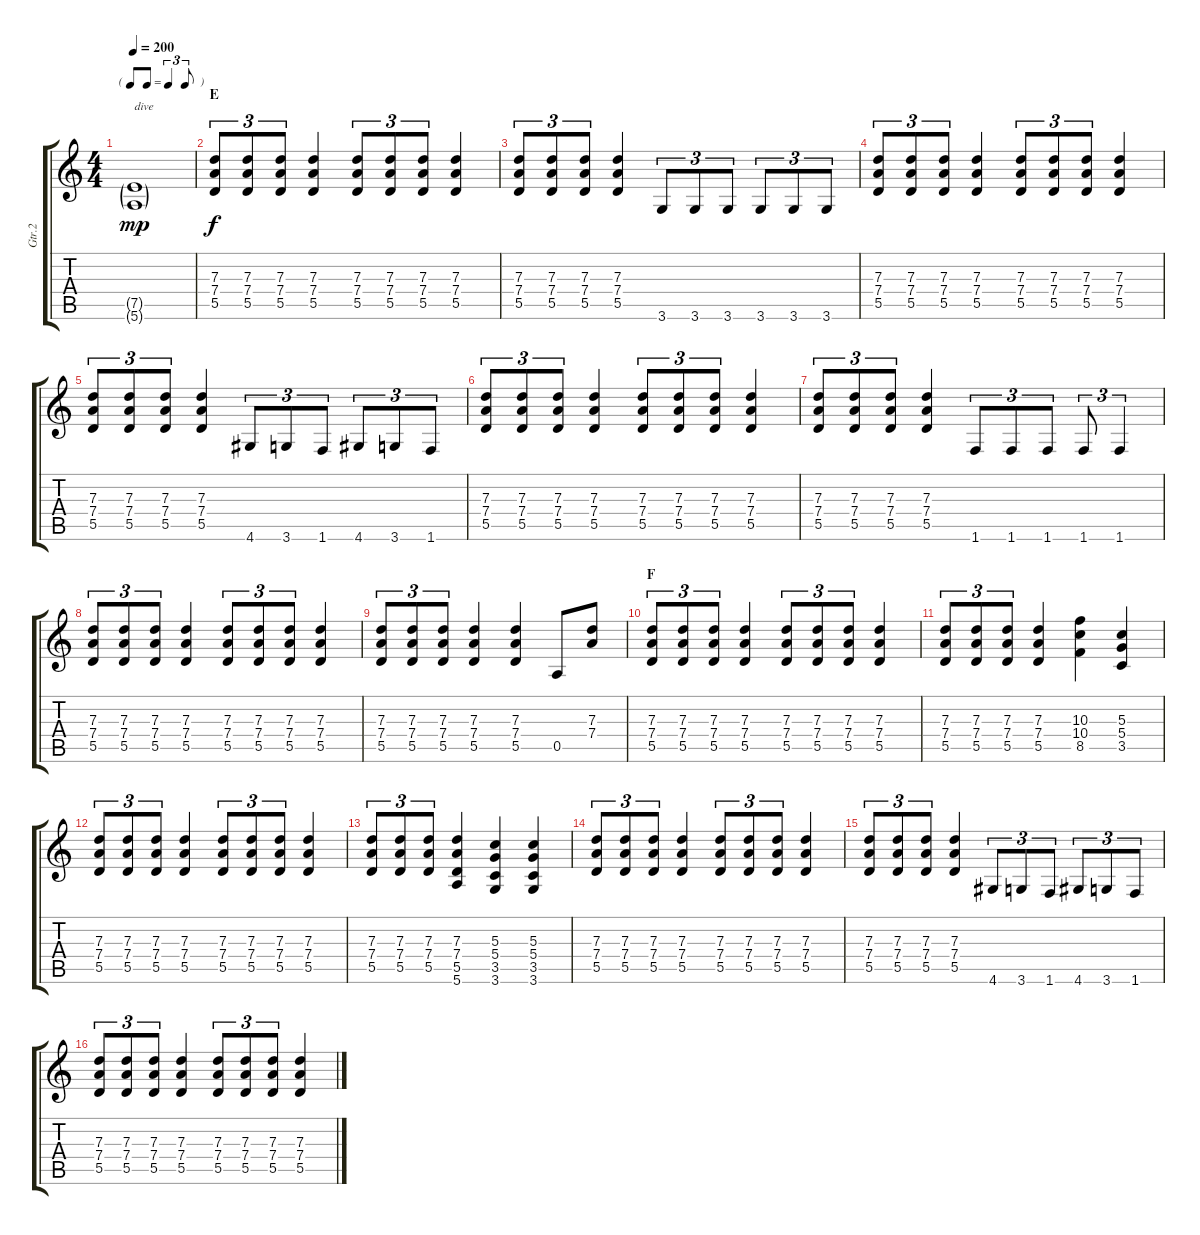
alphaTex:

\track ("Gtr.2" "Gtr.2") {instrument overdrivenguitar}
\staff {score tabs}
\tuning (E4 B3 G3 D3 A2 E2) {hide}
\ts (4 4)
\tf triplet8th
\tempo 200
\clef g2
\ks c
(7.5{g} 5.6{g}).1{txt "dive" dy mp} |
\section ("" "E")
(7.3 7.4 5.5).8{tu (3 2) dy f} (7.3 7.4 5.5).8{tu (3 2)} (7.3 7.4 5.5).8{tu (3 2)} (7.3 7.4 5.5).4 (7.3 7.4 5.5).8{tu (3 2)} (7.3 7.4 5.5).8{tu (3 2)} (7.3 7.4 5.5).8{tu (3 2)} (7.3 7.4 5.5).4 |
(7.3 7.4 5.5).8{tu (3 2)} (7.3 7.4 5.5).8{tu (3 2)} (7.3 7.4 5.5).8{tu (3 2)} (7.3 7.4 5.5).4 3.6.8{tu (3 2)} 3.6.8{tu (3 2)} 3.6.8{tu (3 2)} 3.6.8{tu (3 2)} 3.6.8{tu (3 2)} 3.6.8{tu (3 2)} |
(7.3 7.4 5.5).8{tu (3 2)} (7.3 7.4 5.5).8{tu (3 2)} (7.3 7.4 5.5).8{tu (3 2)} (7.3 7.4 5.5).4 (7.3 7.4 5.5).8{tu (3 2)} (7.3 7.4 5.5).8{tu (3 2)} (7.3 7.4 5.5).8{tu (3 2)} (7.3 7.4 5.5).4 |
(7.3 7.4 5.5).8{tu (3 2)} (7.3 7.4 5.5).8{tu (3 2)} (7.3 7.4 5.5).8{tu (3 2)} (7.3 7.4 5.5).4 4.6.8{tu (3 2)} 3.6.8{tu (3 2)} 1.6.8{tu (3 2)} 4.6.8{tu (3 2)} 3.6.8{tu (3 2)} 1.6.8{tu (3 2)} |
(7.3 7.4 5.5).8{tu (3 2)} (7.3 7.4 5.5).8{tu (3 2)} (7.3 7.4 5.5).8{tu (3 2)} (7.3 7.4 5.5).4 (7.3 7.4 5.5).8{tu (3 2)} (7.3 7.4 5.5).8{tu (3 2)} (7.3 7.4 5.5).8{tu (3 2)} (7.3 7.4 5.5).4 |
(7.3 7.4 5.5).8{tu (3 2)} (7.3 7.4 5.5).8{tu (3 2)} (7.3 7.4 5.5).8{tu (3 2)} (7.3 7.4 5.5).4 1.6.8{tu (3 2)} 1.6.8{tu (3 2)} 1.6.8{tu (3 2)} 1.6.8{tu (3 2)} 1.6.4{tu (3 2)} |
(7.3 7.4 5.5).8{tu (3 2)} (7.3 7.4 5.5).8{tu (3 2)} (7.3 7.4 5.5).8{tu (3 2)} (7.3 7.4 5.5).4 (7.3 7.4 5.5).8{tu (3 2)} (7.3 7.4 5.5).8{tu (3 2)} (7.3 7.4 5.5).8{tu (3 2)} (7.3 7.4 5.5).4 |
(7.3 7.4 5.5).8{tu (3 2)} (7.3 7.4 5.5).8{tu (3 2)} (7.3 7.4 5.5).8{tu (3 2)} (7.3 7.4 5.5).4 (7.3 7.4 5.5).4 0.5.8 (7.3 7.4).8 |
\section ("" "F")
(7.3 7.4 5.5).8{tu (3 2)} (7.3 7.4 5.5).8{tu (3 2)} (7.3 7.4 5.5).8{tu (3 2)} (7.3 7.4 5.5).4 (7.3 7.4 5.5).8{tu (3 2)} (7.3 7.4 5.5).8{tu (3 2)} (7.3 7.4 5.5).8{tu (3 2)} (7.3 7.4 5.5).4 |
(7.3 7.4 5.5).8{tu (3 2)} (7.3 7.4 5.5).8{tu (3 2)} (7.3 7.4 5.5).8{tu (3 2)} (7.3 7.4 5.5).4 (10.3 10.4 8.5).4 (5.3 5.4 3.5).4 |
(7.3 7.4 5.5).8{tu (3 2)} (7.3 7.4 5.5).8{tu (3 2)} (7.3 7.4 5.5).8{tu (3 2)} (7.3 7.4 5.5).4 (7.3 7.4 5.5).8{tu (3 2)} (7.3 7.4 5.5).8{tu (3 2)} (7.3 7.4 5.5).8{tu (3 2)} (7.3 7.4 5.5).4 |
(7.3 7.4 5.5).8{tu (3 2)} (7.3 7.4 5.5).8{tu (3 2)} (7.3 7.4 5.5).8{tu (3 2)} (7.3 7.4 5.5 5.6).4 (5.3 5.4 3.5 3.6).4 (5.3 5.4 3.5 3.6).4 |
(7.3 7.4 5.5).8{tu (3 2)} (7.3 7.4 5.5).8{tu (3 2)} (7.3 7.4 5.5).8{tu (3 2)} (7.3 7.4 5.5).4 (7.3 7.4 5.5).8{tu (3 2)} (7.3 7.4 5.5).8{tu (3 2)} (7.3 7.4 5.5).8{tu (3 2)} (7.3 7.4 5.5).4 |
(7.3 7.4 5.5).8{tu (3 2)} (7.3 7.4 5.5).8{tu (3 2)} (7.3 7.4 5.5).8{tu (3 2)} (7.3 7.4 5.5).4 4.6.8{tu (3 2)} 3.6.8{tu (3 2)} 1.6.8{tu (3 2)} 4.6.8{tu (3 2)} 3.6.8{tu (3 2)} 1.6.8{tu (3 2)} |
(7.3 7.4 5.5).8{tu (3 2)} (7.3 7.4 5.5).8{tu (3 2)} (7.3 7.4 5.5).8{tu (3 2)} (7.3 7.4 5.5).4 (7.3 7.4 5.5).8{tu (3 2)} (7.3 7.4 5.5).8{tu (3 2)} (7.3 7.4 5.5).8{tu (3 2)} (7.3 7.4 5.5).4
